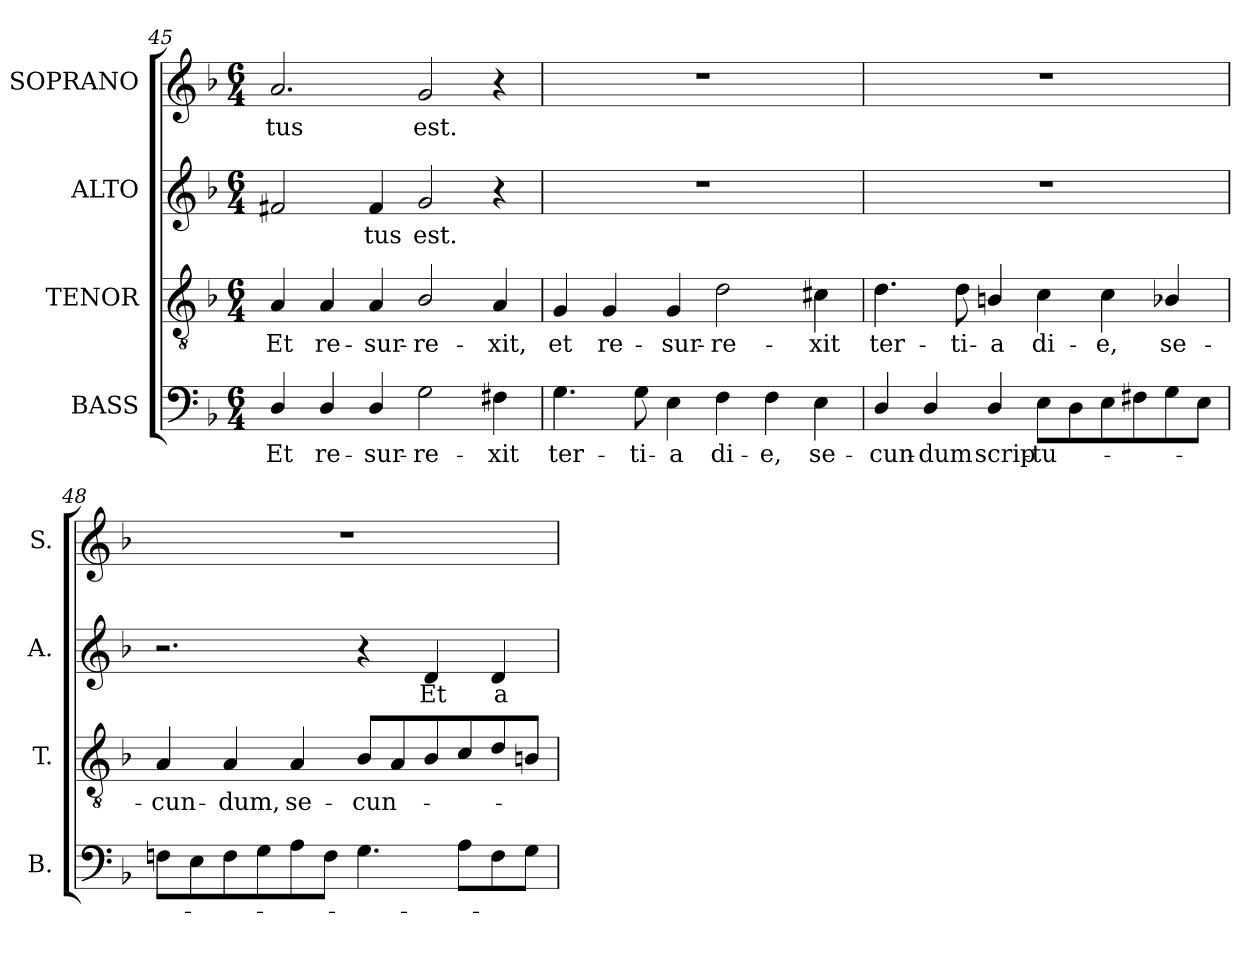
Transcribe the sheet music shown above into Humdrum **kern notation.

**kern	**text	**kern	**text	**kern	**text	**kern	**text
*part4	*part4	*part3	*part3	*part2	*part2	*part1	*part1
*staff4	*staff4	*staff3	*staff3	*staff2	*staff2	*staff1	*staff1
*I"BASS	*	*I"TENOR	*	*I"ALTO	*	*I"SOPRANO	*
*I'B.	*	*I'T.	*	*I'A.	*	*I'S.	*
*clefF4	*	*clefGv2	*	*clefG2	*	*clefG2	*
*	*	*ITrd7c12	*	*	*	*	*
*k[b-]	*	*k[b-]	*	*k[b-]	*	*k[b-]	*
*F:	*	*F:	*	*F:	*	*F:	*
*M6/4	*	*M6/4	*	*M6/4	*	*M6/4	*
=45	=45	=45	=45	=45	=45	=45	=45
!	!LO:LY:b:color=#000000	!	!	!	!	!	!
!	!	!	!LO:LY:b:color=#000000	!	!	!	!
!	!	!	!	!	!	!	!LO:LY:b:color=#000000
4Di/	Et	4AAi/	Et	2f#Xi/	.	2.ai/	-tus
!	!LO:LY:b:color=#000000	!	!	!	!	!	!
!	!	!	!LO:LY:b:color=#000000	!	!	!	!
4Di/	re-	4AAi/	re-	.	.	.	.
!	!LO:LY:b:color=#000000	!	!	!	!	!	!
!	!	!	!LO:LY:b:color=#000000	!	!	!	!
!	!	!	!	!	!LO:LY:b:color=#000000	!	!
4Di/	-sur-	4AAi/	-sur-	4f#i/	-tus	.	.
!	!LO:LY:b:color=#000000	!	!	!	!	!	!
!	!	!	!LO:LY:b:color=#000000	!	!	!	!
!	!	!	!	!	!LO:LY:b:color=#000000	!	!
!	!	!	!	!	!	!	!LO:LY:b:color=#000000
2Gi\	-re-	2BB-i/	-re-	2gi/	est.	2gi/	est.
!	!LO:LY:b:color=#000000	!	!	!	!	!	!
!	!	!	!LO:LY:b:color=#000000	!	!	!	!
4F#Xi\	-xit	4AAi/	-xit,	4r	.	4r	.
=46	=46	=46	=46	=46	=46	=46	=46
!	!LO:LY:b:color=#000000	!	!	!	!	!	!
!	!	!	!LO:LY:b:color=#000000	!LO:N:vis=1	!	!LO:N:vis=1	!
4.Gi\	ter-	4GGi/	et	1.r	.	1.r	.
!	!	!	!LO:LY:b:color=#000000	!	!	!	!
.	.	4GGi/	re-	.	.	.	.
!	!LO:LY:b:color=#000000	!	!	!	!	!	!
8Gi\	-ti-	.	.	.	.	.	.
!	!LO:LY:b:color=#000000	!	!	!	!	!	!
!	!	!	!LO:LY:b:color=#000000	!	!	!	!
4Ei\	-a	4GGi/	-sur-	.	.	.	.
!	!LO:LY:b:color=#000000	!	!	!	!	!	!
!	!	!	!LO:LY:b:color=#000000	!	!	!	!
4Fi\	di-	2Di\	-re-	.	.	.	.
!	!LO:LY:b:color=#000000	!	!	!	!	!	!
4Fi\	-e,	.	.	.	.	.	.
!	!LO:LY:b:color=#000000	!	!	!	!	!	!
!	!	!	!LO:LY:b:color=#000000	!	!	!	!
4Ei\	se-	4C#Xi\	-xit	.	.	.	.
!!LO:PB:g=z
=47	=47	=47	=47	=47	=47	=47	=47
!	!LO:LY:b:color=#000000	!	!	!	!	!	!
!	!	!	!LO:LY:b:color=#000000	!LO:N:vis=1	!	!LO:N:vis=1	!
4Di/	-cun-	4.Di\	ter-	1.r	.	1.r	.
!	!LO:LY:b:color=#000000	!	!	!	!	!	!
4Di/	-dum	.	.	.	.	.	.
!	!	!	!LO:LY:b:color=#000000	!	!	!	!
.	.	8Di\	-ti-	.	.	.	.
!	!LO:LY:b:color=#000000	!	!	!	!	!	!
!	!	!	!LO:LY:b:color=#000000	!	!	!	!
4Di/	scrip-	4BBni/	-a	.	.	.	.
!	!LO:LY:b:color=#000000	!	!	!	!	!	!
!	!	!	!LO:LY:b:color=#000000	!	!	!	!
8Ei\L	-tu-	4Ci\	di-	.	.	.	.
8Di\	.	.	.	.	.	.	.
!	!	!	!LO:LY:b:color=#000000	!	!	!	!
8Ei\	.	4Ci\	-e,	.	.	.	.
8F#Xi\	.	.	.	.	.	.	.
!	!	!	!LO:LY:b:color=#000000	!	!	!	!
8Gi\	.	4BB-Xi/	se-	.	.	.	.
8Ei\J	.	.	.	.	.	.	.
=48	=48	=48	=48	=48	=48	=48	=48
!	!	!	!LO:LY:b:color=#000000	!	!	!LO:N:vis=1	!
8Fni\L	.	4AAi/	-cun-	2.r	.	1.r	.
8Ei\	.	.	.	.	.	.	.
!	!	!	!LO:LY:b:color=#000000	!	!	!	!
8Fi\	.	4AAi/	-dum,	.	.	.	.
8Gi\	.	.	.	.	.	.	.
!	!	!	!LO:LY:b:color=#000000	!	!	!	!
8Ai\	.	4AAi/	se-	.	.	.	.
8Fi\J	.	.	.	.	.	.	.
!	!	!	!LO:LY:b:color=#000000	!	!	!	!
4.Gi\	.	8BB-i/L	-cun-	4r	.	.	.
.	.	8AAi/	.	.	.	.	.
!	!	!	!	!	!LO:LY:b:color=#000000	!	!
.	.	8BB-i/	.	4di/	Et	.	.
8Ai\L	.	8Ci/	.	.	.	.	.
!	!	!	!	!	!LO:LY:b:color=#000000	!	!
8Fi\	.	8Di/	.	4di/	a-	.	.
8Gi\J	.	8BBni/J	.	.	.	.	.
=	=	=	=	=	=	=	=
*-	*-	*-	*-	*-	*-	*-	*-
